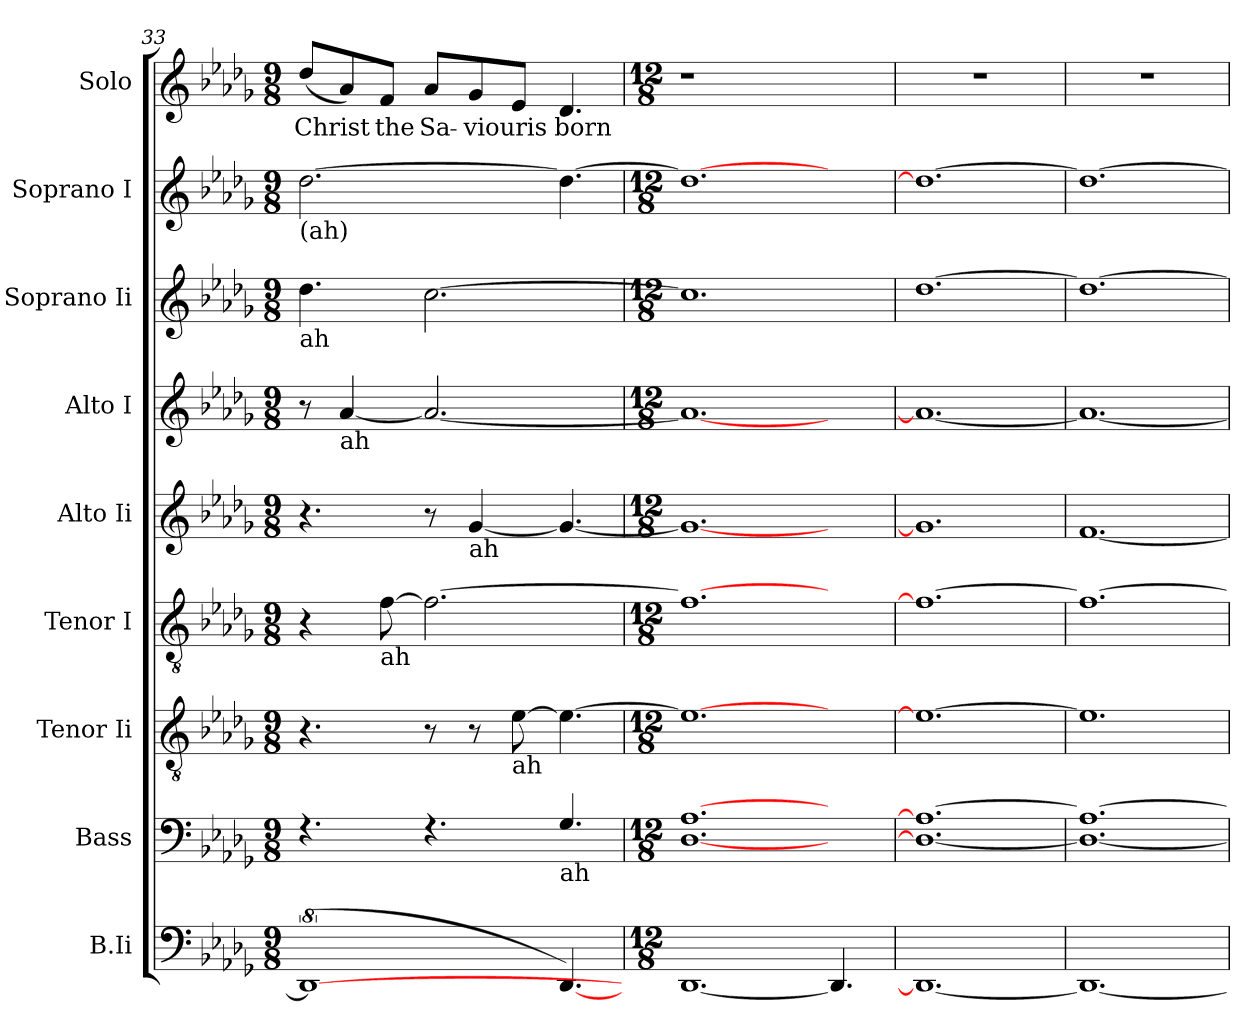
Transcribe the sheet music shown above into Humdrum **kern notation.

**kern	**kern	**kern	**kern	**kern	**kern	**kern	**kern	**kern	**text
*part9	*part8	*part7	*part6	*part5	*part4	*part3	*part2	*part1	*part1
*staff9	*staff8	*staff7	*staff6	*staff5	*staff4	*staff3	*staff2	*staff1	*staff1
*I"B.Ii	*I"Bass	*I"Tenor Ii	*I"Tenor I	*I"Alto Ii	*I"Alto I	*I"Soprano Ii	*I"Soprano I	*I"Solo	*
*I'B.Ii	*I'B.	*I'T. Ii	*I'T. I	*I'A.Ii	*I'A.I	*I'S.Ii	*I'S.I	*I'Solo	*
!!LO:PB:g=z
*clefF4	*clefF4	*clefGv2	*clefGv2	*clefG2	*clefG2	*clefG2	*clefG2	*clefG2	*
*k[b-e-a-d-g-]	*k[b-e-a-d-g-]	*k[b-e-a-d-g-]	*k[b-e-a-d-g-]	*k[b-e-a-d-g-]	*k[b-e-a-d-g-]	*k[b-e-a-d-g-]	*k[b-e-a-d-g-]	*k[b-e-a-d-g-]	*
*D-:	*D-:	*D-:	*D-:	*D-:	*D-:	*D-:	*D-:	*D-:	*
*M9/8	*M9/8	*M9/8	*M9/8	*M9/8	*M9/8	*M9/8	*M9/8	*M9/8	*
=33	=33	=33	=33	=33	=33	=33	=33	=33	=33
*^	*	*	*	*	*	*	*	*	*
!	!	!	!	!	!	!	!	!LO:TX:b:t=(ah)	!	!
!	!	!	!	!	!	!	!LO:TX:b:t=ah	!	!	!
!	!	!	!	!	!	!	!	!	!	!LO:LY:b
(<8%9DD-_	2.ryy	4.rF	4.r	4r	4.r	8r	4.dd-\	[>2.dd-\	(<8dd-/L	Christ
!	!	!	!	!	!	!LO:TX:b:t=ah	!	!	!	!
.	.	.	.	.	.	[<4a-/	.	.	8a-/)	.
!	!	!	!	!LO:TX:b:t=ah	!	!	!	!	!	!
!	!	!	!	!	!	!	!	!	!	!LO:LY:b
.	.	.	.	[>8f\	.	.	.	.	8f/J	the
!	!	!	!	!	!	!	!	!	!	!LO:LY:b
.	.	4.rF	8r	2.f\_	8r	2.a-/_	[>2.cc\	.	8a-/L	Sa-
!	!	!	!	!	!LO:TX:b:t=ah	!	!	!	!	!
!	!	!	!	!	!	!	!	!	!	!LO:LY:b
.	.	.	8r	.	[<4g-/	.	.	.	8g-/	-viouris
!	!	!	!LO:TX:b:t=ah	!	!	!	!	!	!	!
.	.	.	[>8e-\	.	.	.	.	.	8e-/J	.
!	!	!LO:TX:b:t=ah	!	!	!	!	!	!	!	!
!	!	!	!	!	!	!	!	!	!	!LO:LY:b
.	[<4.DD-/)	4.G-/	4.e-\_	.	4.g-/_	.	.	4.dd-\_	4.d-/	born
*v	*v	*	*	*	*	*	*	*	*	*
=34	=34	=34	=34	=34	=34	=34	=34	=34	=34
*M12/8	*M12/8	*M12/8	*M12/8	*M12/8	*M12/8	*M12/8	*M12/8	*M12/8	*
*^	*	*	*	*	*	*	*	*	*
!	!	!	!	!	!	!	!	!	!LO:N:vis=1	!
*v	*v	*	*	*	*	*	*	*	*	*
[<1.DD-	[<1.D- [>1.A-	1.e-_	1.f_	1.g-_	1.a-_	1.cc]	1.dd-_	1.r	.
4.DD-]	4.ryy	4.ryy	4.ryy	4.ryy	4.ryy	4.ryy	4.ryy	4.ryy	.
=35	=35	=35	=35	=35	=35	=35	=35	=35	=35
!	!	!	!	!	!	!	!	!LO:N:vis=1	!
1.DD-_	1.D-_ 1.A-_	1.e-_	1.f_	1.g-]	1.a-_	[>1.dd-	1.dd-_	1.r	.
=36	=36	=36	=36	=36	=36	=36	=36	=36	=36
!	!	!	!	!	!	!	!	!LO:N:vis=1	!
1.DD-_	1.D-_ 1.A-_	1.e-]	1.f_	[<1.f	1.a-_	1.dd-_	1.dd-_	1.r	.
=	=	=	=	=	=	=	=	=	=
*-	*-	*-	*-	*-	*-	*-	*-	*-	*-
